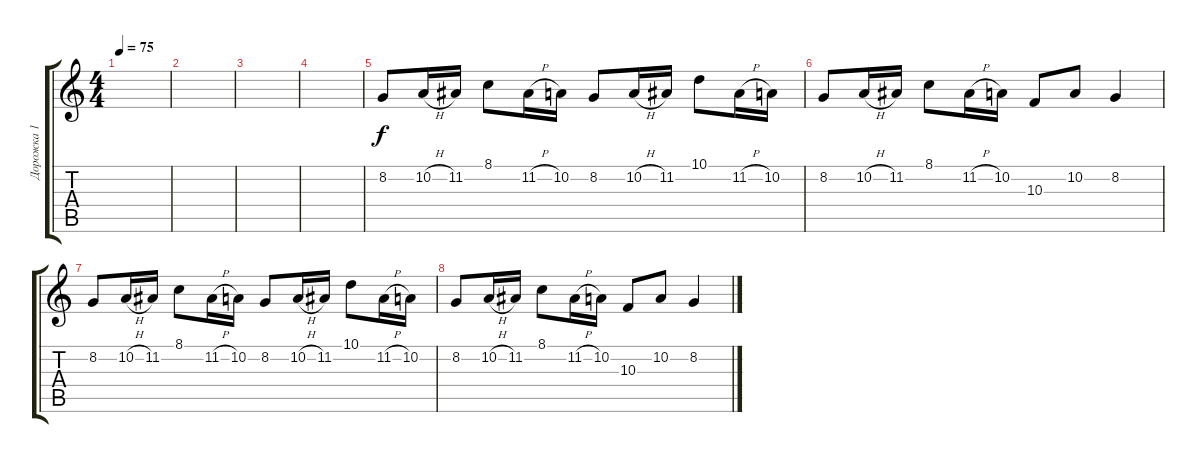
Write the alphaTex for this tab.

\track ("Дорожка 1" "Дорожка 1") {instrument tangoaccordion}
\staff {score tabs}
\tuning (E4 B3 G3 D3 A2 E2) {hide}
\ts (4 4)
\tempo 75
\clef g2
\ks c
|
|
|
|
8.2.8 10.2{h}.16 11.2.16 8.1.8 11.2{h}.16 10.2.16 8.2.8 10.2{h}.16 11.2.16 10.1.8 11.2{h}.16 10.2.16 |
8.2.8 10.2{h}.16 11.2.16 8.1.8 11.2{h}.16 10.2.16 10.3.8 10.2.8 8.2.4 |
8.2.8 10.2{h}.16 11.2.16 8.1.8 11.2{h}.16 10.2.16 8.2.8 10.2{h}.16 11.2.16 10.1.8 11.2{h}.16 10.2.16 |
8.2.8 10.2{h}.16 11.2.16 8.1.8 11.2{h}.16 10.2.16 10.3.8 10.2.8 8.2.4
